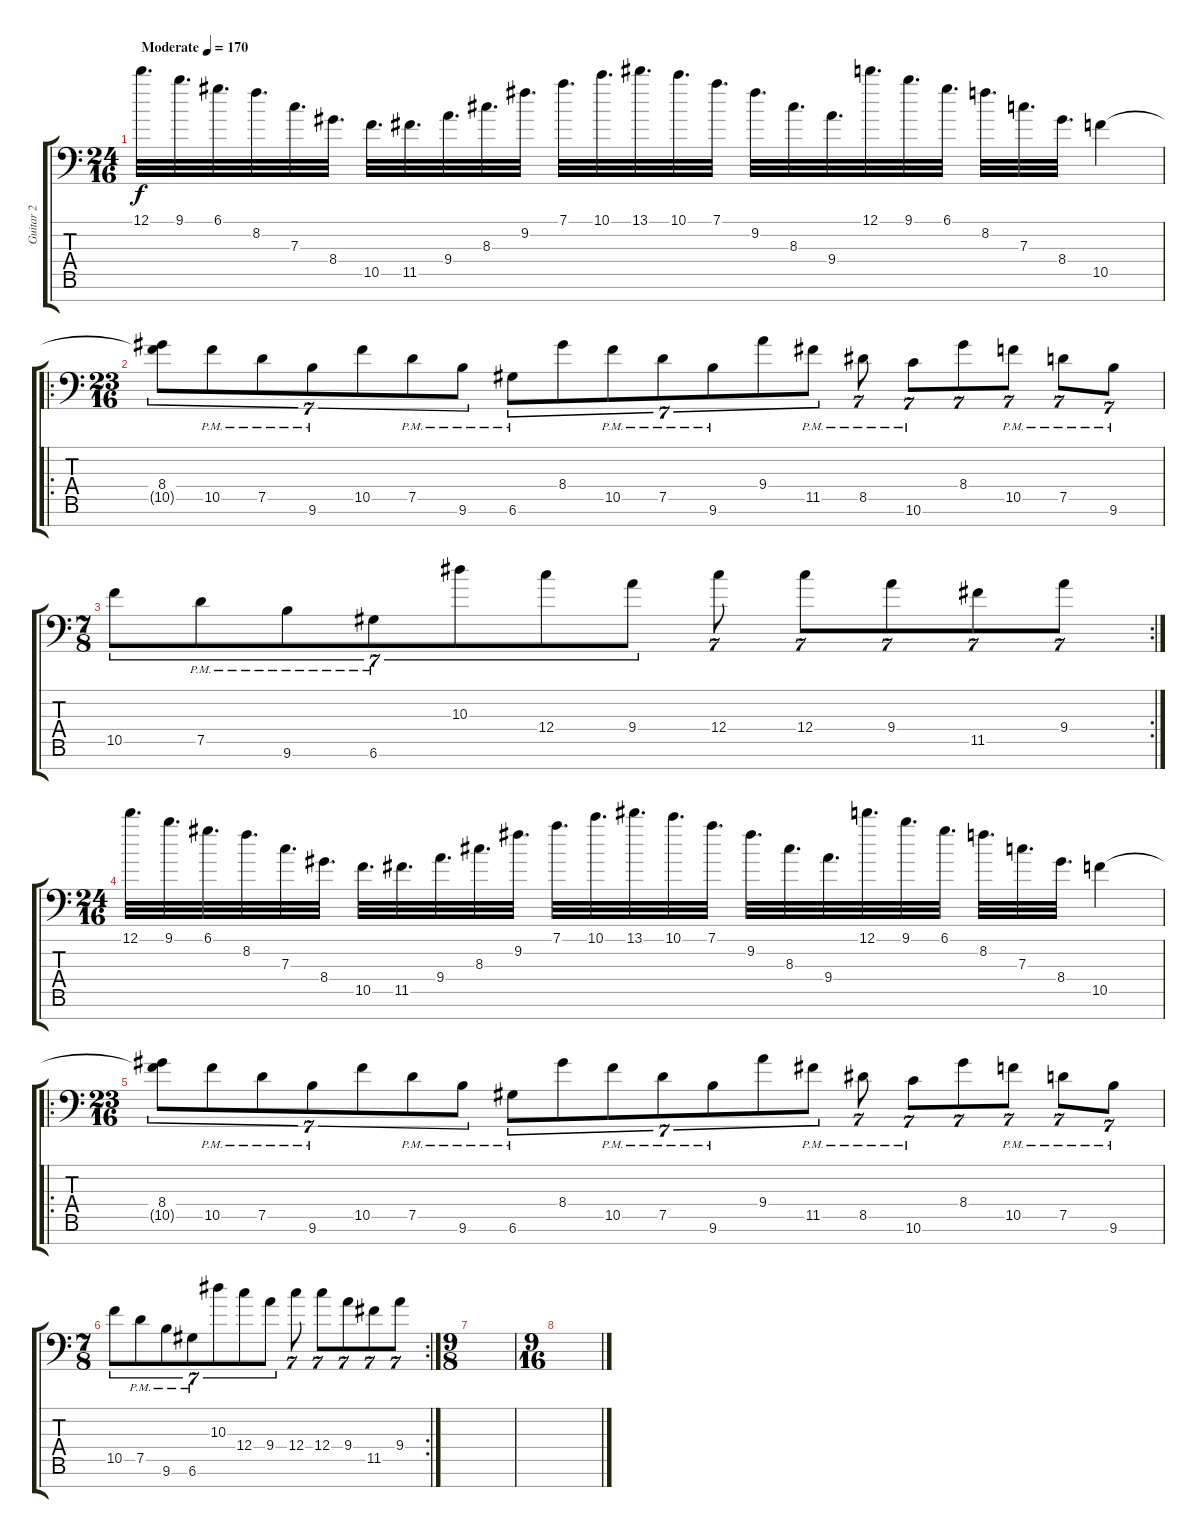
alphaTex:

\track ("Guitar 2" "Guitar 2") {instrument distortionguitar}
\staff {score tabs}
\tuning (D4 A3 F3 C3 G2 D2 G1) {hide}
\ts (24 16)
\tempo (170 "Moderate")
\clef f4
\ks c
12.1.32{d dy f instrument distortionguitar} 9.1.32{d} 6.1.32{d} 8.2.32{d} 7.3.32{d} 8.4.32{d} 10.5.32{d} 11.5.32{d} 9.4.32{d} 8.3.32{d} 9.2.32{d} 7.1.32{d} 10.1.32{d} 13.1.32{d} 10.1.32{d} 7.1.32{d} 9.2.32{d} 8.3.32{d} 9.4.32{d} 12.1.32{d} 9.1.32{d} 6.1.32{d} 8.2.32{d} 7.3.32{d} 8.4.32{d} 10.5.4 |
\ro
\ts (23 16)
(8.4 10.5{t}).8{tu (7 4)} 10.5{pm}.8{tu (7 4)} 7.5{pm}.8{tu (7 4)} 9.6{pm}.8{tu (7 4)} 10.5.8{tu (7 4)} 7.5{pm}.8{tu (7 4)} 9.6{pm}.8{tu (7 4)} 6.6{pm}.8{tu (7 4)} 8.4.8{tu (7 4)} 10.5{pm}.8{tu (7 4)} 7.5{pm}.8{tu (7 4)} 9.6{pm}.8{tu (7 4)} 9.4.8{tu (7 4)} 11.5{pm}.8{tu (7 4)} 8.5{pm}.8{tu (7 4)} 10.6{pm}.8{tu (7 4)} 8.4.8{tu (7 4)} 10.5{pm}.8{tu (7 4)} 7.5{pm}.8{tu (7 4)} 9.6{pm}.8{tu (7 4)} |
\rc 2
\ts (7 8)
10.5.8{tu (7 4)} 7.5{pm}.8{tu (7 4)} 9.6{pm}.8{tu (7 4)} 6.6{pm}.8{tu (7 4)} 10.3.8{tu (7 4)} 12.4.8{tu (7 4)} 9.4.8{tu (7 4)} 12.4.8{tu (7 4)} 12.4.8{tu (7 4)} 9.4.8{tu (7 4)} 11.5.8{tu (7 4)} 9.4.8{tu (7 4)} |
\ts (24 16)
12.1.32{d} 9.1.32{d} 6.1.32{d} 8.2.32{d} 7.3.32{d} 8.4.32{d} 10.5.32{d} 11.5.32{d} 9.4.32{d} 8.3.32{d} 9.2.32{d} 7.1.32{d} 10.1.32{d} 13.1.32{d} 10.1.32{d} 7.1.32{d} 9.2.32{d} 8.3.32{d} 9.4.32{d} 12.1.32{d} 9.1.32{d} 6.1.32{d} 8.2.32{d} 7.3.32{d} 8.4.32{d} 10.5.4 |
\ro
\ts (23 16)
(8.4 10.5{t}).8{tu (7 4)} 10.5{pm}.8{tu (7 4)} 7.5{pm}.8{tu (7 4)} 9.6{pm}.8{tu (7 4)} 10.5.8{tu (7 4)} 7.5{pm}.8{tu (7 4)} 9.6{pm}.8{tu (7 4)} 6.6{pm}.8{tu (7 4)} 8.4.8{tu (7 4)} 10.5{pm}.8{tu (7 4)} 7.5{pm}.8{tu (7 4)} 9.6{pm}.8{tu (7 4)} 9.4.8{tu (7 4)} 11.5{pm}.8{tu (7 4)} 8.5{pm}.8{tu (7 4)} 10.6{pm}.8{tu (7 4)} 8.4.8{tu (7 4)} 10.5{pm}.8{tu (7 4)} 7.5{pm}.8{tu (7 4)} 9.6{pm}.8{tu (7 4)} |
\rc 2
\ts (7 8)
10.5.8{tu (7 4)} 7.5{pm}.8{tu (7 4)} 9.6{pm}.8{tu (7 4)} 6.6{pm}.8{tu (7 4)} 10.3.8{tu (7 4)} 12.4.8{tu (7 4)} 9.4.8{tu (7 4)} 12.4.8{tu (7 4)} 12.4.8{tu (7 4)} 9.4.8{tu (7 4)} 11.5.8{tu (7 4)} 9.4.8{tu (7 4)} |
\ts (9 8)
|
\ts (9 16)
